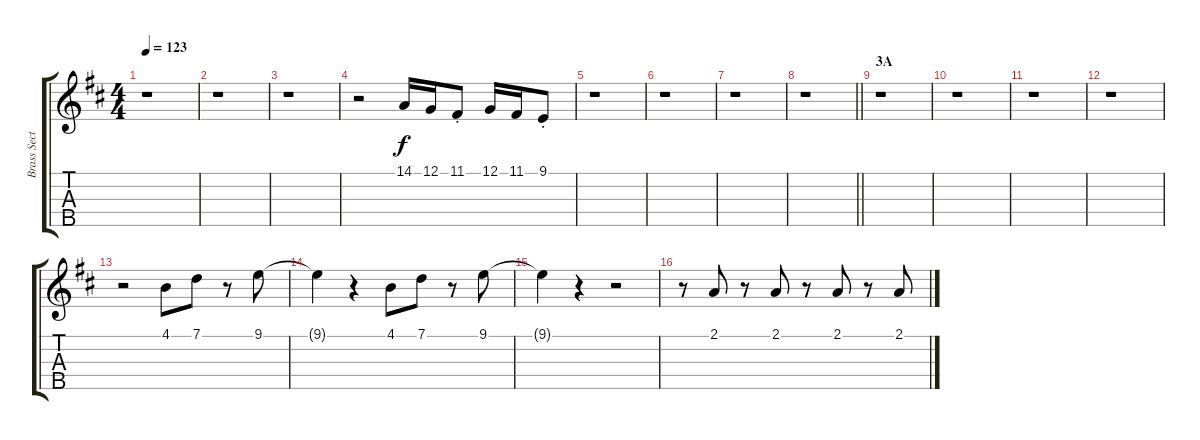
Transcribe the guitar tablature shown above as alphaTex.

\track ("Brass Section II" "Brass Sect") {instrument brasssection}
\staff {score tabs}
\tuning (G3 D3 A2 E2 B1) {hide}
\ts (4 4)
\tempo 123
\clef g2
\ks d
r.1{dy f} |
r.1 |
r.1 |
r.2 14.1.16 12.1.16 11.1{st}.8 12.1.16 11.1.16 9.1{st}.8 |
r.1 |
r.1 |
r.1 |
\barLineRight lightlight
r.1 |
\section ("" "3A")
r.1 |
r.1 |
r.1 |
r.1 |
r.2{ot 8vb} 4.1.8{ot 8vb} 7.1.8{ot 8vb} r.8{ot 8vb} 9.1.8{ot 8vb} |
9.1{t}.4{ot 8vb} r.4{ot 8vb} 4.1.8{ot 8vb} 7.1.8{ot 8vb} r.8{ot 8vb} 9.1.8{ot 8vb} |
9.1{t}.4{ot 8vb} r.4 r.2 |
r.8{ot 8vb} 2.1.8{ot 8vb} r.8{ot 8vb} 2.1.8{ot 8vb} r.8{ot 8vb} 2.1.8{ot 8vb} r.8{ot 8vb} 2.1.8{ot 8vb}
